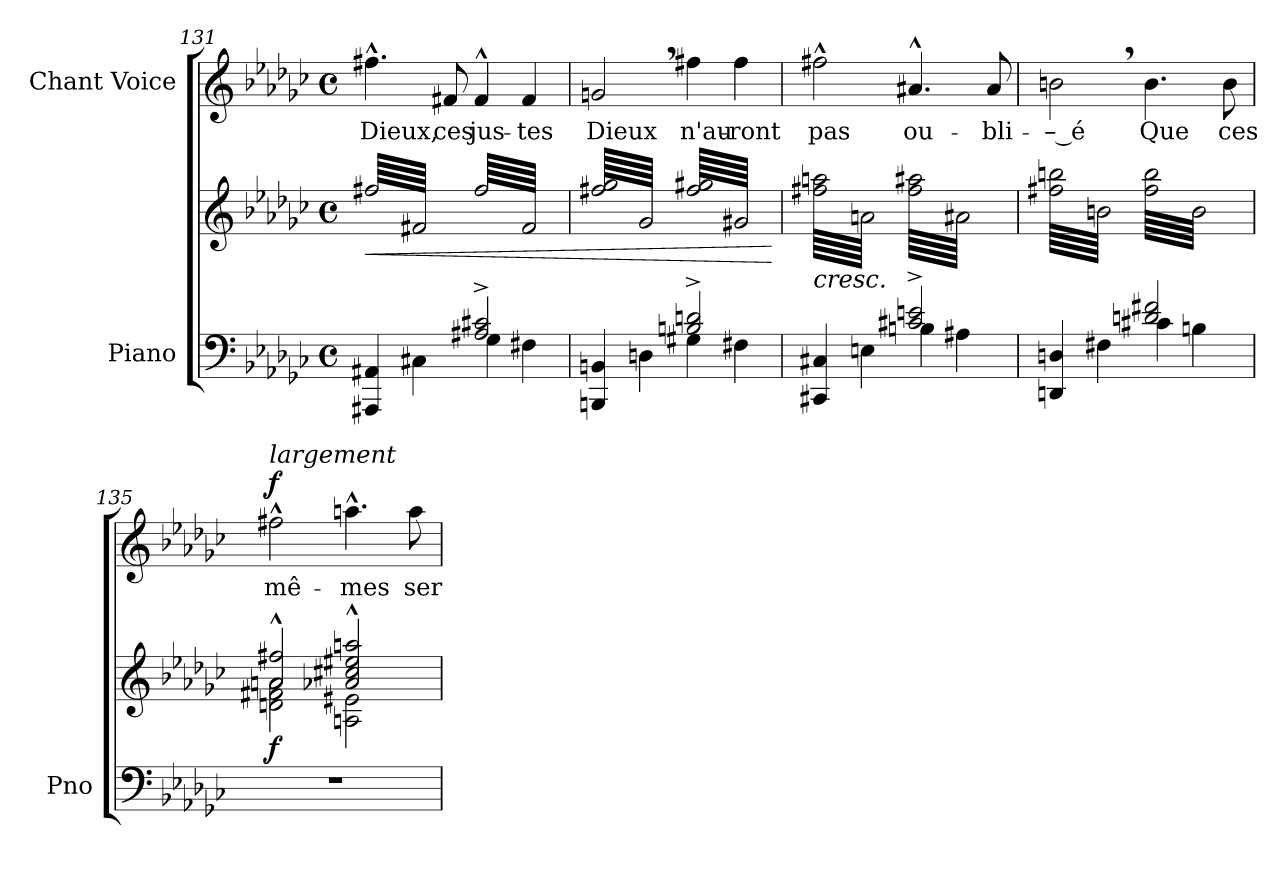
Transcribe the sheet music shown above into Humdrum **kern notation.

**kern	**kern	**dynam	**kern	**text	**dynam
*part2	*part2	*part2	*part1	*part1	*part1
*staff3	*staff2	*staff2/3	*staff1	*staff1	*staff1
*I"Piano	*	*	*I"Chant Voice	*	*
*I'Pno	*	*	*	*	*
*clefF4	*clefG2	*	*clefG2	*	*
*k[b-e-a-d-g-c-]	*k[b-e-a-d-g-c-]	*	*k[b-e-a-d-g-c-]	*	*
*M4/4	*M4/4	*	*M4/4	*	*
*met(c)	*met(c)	*	*met(c)	*	*
=131	=131	=131	=131	=131	=131
*^	*	*	*	*	*
!	!	!	!LO:HP:b	!	!LO:LY:b	!
*	*	*tremolo	*	*	*	*
4AAA#X/ 4AA#X/	2ryy	64ff#X/LLLL	<	4.ff#X^^\	Dieux,	.
.	.	64f#X/	.	.	.	.
.	.	64ff#X/	.	.	.	.
.	.	64f#X/	.	.	.	.
.	.	64ff#X/	.	.	.	.
.	.	64f#X/	.	.	.	.
.	.	64ff#X/	.	.	.	.
.	.	64f#X/	.	.	.	.
.	.	64ff#X/	.	.	.	.
.	.	64f#X/	.	.	.	.
.	.	64ff#X/	.	.	.	.
.	.	64f#X/	.	.	.	.
.	.	64ff#X/	.	.	.	.
.	.	64f#X/	.	.	.	.
.	.	64ff#X/	.	.	.	.
.	.	64f#X/	.	.	.	.
4C#X\	.	64ff#X/	.	.	.	.
.	.	64f#X/	.	.	.	.
.	.	64ff#X/	.	.	.	.
.	.	64f#X/	.	.	.	.
.	.	64ff#X/	.	.	.	.
.	.	64f#X/	.	.	.	.
.	.	64ff#X/	.	.	.	.
.	.	64f#X/	.	.	.	.
!	!	!	!	!	!LO:LY:b	!
.	.	64ff#X/	.	8f#X/	ces	.
.	.	64f#X/	.	.	.	.
.	.	64ff#X/	.	.	.	.
.	.	64f#X/	.	.	.	.
.	.	64ff#X/	.	.	.	.
.	.	64f#X/	.	.	.	.
.	.	64ff#X/	.	.	.	.
.	.	64f#X/JJJJ	.	.	.	.
!	!	!	!	!	!LO:LY:b	!
2A#X/^ 2c#X/^	4G-\	64ff#/LLLL	.	4f#^^/	jus-	.
.	.	64f#/	.	.	.	.
.	.	64ff#/	.	.	.	.
.	.	64f#/	.	.	.	.
.	.	64ff#/	.	.	.	.
.	.	64f#/	.	.	.	.
.	.	64ff#/	.	.	.	.
.	.	64f#/	.	.	.	.
.	.	64ff#/	.	.	.	.
.	.	64f#/	.	.	.	.
.	.	64ff#/	.	.	.	.
.	.	64f#/	.	.	.	.
.	.	64ff#/	.	.	.	.
.	.	64f#/	.	.	.	.
.	.	64ff#/	.	.	.	.
.	.	64f#/	.	.	.	.
!	!	!	!	!	!LO:LY:b	!
.	4F#X\	64ff#/	.	4f#/	-tes	.
.	.	64f#/	.	.	.	.
.	.	64ff#/	.	.	.	.
.	.	64f#/	.	.	.	.
.	.	64ff#/	.	.	.	.
.	.	64f#/	.	.	.	.
.	.	64ff#/	.	.	.	.
.	.	64f#/	.	.	.	.
.	.	64ff#/	.	.	.	.
.	.	64f#/	.	.	.	.
.	.	64ff#/	.	.	.	.
.	.	64f#/	.	.	.	.
.	.	64ff#/	.	.	.	.
.	.	64f#/	.	.	.	.
.	.	64ff#/	.	.	.	.
.	.	64f#/JJJJ	.	.	.	.
=132	=132	=132	=132	=132	=132	=132
!	!	!	!	!	!LO:LY:b	!
4BBBn/ 4BBn/	2ryy	64ff#X/ 64gg-/LLLL	.	2gn,/	Dieux	.
.	.	64g-/	.	.	.	.
.	.	64ff#X/ 64gg-/	.	.	.	.
.	.	64g-/	.	.	.	.
.	.	64ff#X/ 64gg-/	.	.	.	.
.	.	64g-/	.	.	.	.
.	.	64ff#X/ 64gg-/	.	.	.	.
.	.	64g-/	.	.	.	.
.	.	64ff#X/ 64gg-/	.	.	.	.
.	.	64g-/	.	.	.	.
.	.	64ff#X/ 64gg-/	.	.	.	.
.	.	64g-/	.	.	.	.
.	.	64ff#X/ 64gg-/	.	.	.	.
.	.	64g-/	.	.	.	.
.	.	64ff#X/ 64gg-/	.	.	.	.
.	.	64g-/	.	.	.	.
4Dn\	.	64ff#X/ 64gg-/	.	.	.	.
.	.	64g-/	.	.	.	.
.	.	64ff#X/ 64gg-/	.	.	.	.
.	.	64g-/	.	.	.	.
.	.	64ff#X/ 64gg-/	.	.	.	.
.	.	64g-/	.	.	.	.
.	.	64ff#X/ 64gg-/	.	.	.	.
.	.	64g-/	.	.	.	.
.	.	64ff#X/ 64gg-/	.	.	.	.
.	.	64g-/	.	.	.	.
.	.	64ff#X/ 64gg-/	.	.	.	.
.	.	64g-/	.	.	.	.
.	.	64ff#X/ 64gg-/	.	.	.	.
.	.	64g-/	.	.	.	.
.	.	64ff#X/ 64gg-/	.	.	.	.
.	.	64g-/JJJJ	.	.	.	.
!	!	!	!	!	!LO:LY:b	!
2Bn/^ 2dn/^	4G#X\	64ff#/ 64gg#X/LLLL	.	4ff#X\	n'au-	.
.	.	64g#X/	.	.	.	.
.	.	64ff#/ 64gg#X/	.	.	.	.
.	.	64g#X/	.	.	.	.
.	.	64ff#/ 64gg#X/	.	.	.	.
.	.	64g#X/	.	.	.	.
.	.	64ff#/ 64gg#X/	.	.	.	.
.	.	64g#X/	.	.	.	.
.	.	64ff#/ 64gg#X/	.	.	.	.
.	.	64g#X/	.	.	.	.
.	.	64ff#/ 64gg#X/	.	.	.	.
.	.	64g#X/	.	.	.	.
.	.	64ff#/ 64gg#X/	.	.	.	.
.	.	64g#X/	.	.	.	.
.	.	64ff#/ 64gg#X/	.	.	.	.
.	.	64g#X/	.	.	.	.
!	!	!	!	!	!LO:LY:b	!
.	4F#X\	64ff#/ 64gg#X/	.	4ff#\	-ront	.
.	.	64g#X/	.	.	.	.
.	.	64ff#/ 64gg#X/	.	.	.	.
.	.	64g#X/	.	.	.	.
.	.	64ff#/ 64gg#X/	.	.	.	.
.	.	64g#X/	.	.	.	.
.	.	64ff#/ 64gg#X/	.	.	.	.
.	.	64g#X/	.	.	.	.
.	.	64ff#/ 64gg#X/	.	.	.	.
.	.	64g#X/	.	.	.	.
.	.	64ff#/ 64gg#X/	.	.	.	.
.	.	64g#X/	.	.	.	.
.	.	64ff#/ 64gg#X/	.	.	.	.
.	.	64g#X/	.	.	.	.
.	.	64ff#/ 64gg#X/	.	.	.	.
.	.	64g#X/JJJJ	.	.	.	.
*v	*v	*	*	*	*	*
.	.	[	.	.	.
=133	=133	=133	=133	=133	=133
*^	*	*	*	*	*
!	!	!LO:TX:b:i:t=cresc.	!	!	!	!
!	!	!	!	!	!LO:LY:b	!
4CC#X/ 4C#X/	2ryy	64ff#X\ 64aan\LLLL	.	2ff#X^^\	pas	.
.	.	64an\	.	.	.	.
.	.	64ff#X\ 64aan\	.	.	.	.
.	.	64an\	.	.	.	.
.	.	64ff#X\ 64aan\	.	.	.	.
.	.	64an\	.	.	.	.
.	.	64ff#X\ 64aan\	.	.	.	.
.	.	64an\	.	.	.	.
.	.	64ff#X\ 64aan\	.	.	.	.
.	.	64an\	.	.	.	.
.	.	64ff#X\ 64aan\	.	.	.	.
.	.	64an\	.	.	.	.
.	.	64ff#X\ 64aan\	.	.	.	.
.	.	64an\	.	.	.	.
.	.	64ff#X\ 64aan\	.	.	.	.
.	.	64an\	.	.	.	.
4En\	.	64ff#X\ 64aan\	.	.	.	.
.	.	64an\	.	.	.	.
.	.	64ff#X\ 64aan\	.	.	.	.
.	.	64an\	.	.	.	.
.	.	64ff#X\ 64aan\	.	.	.	.
.	.	64an\	.	.	.	.
.	.	64ff#X\ 64aan\	.	.	.	.
.	.	64an\	.	.	.	.
.	.	64ff#X\ 64aan\	.	.	.	.
.	.	64an\	.	.	.	.
.	.	64ff#X\ 64aan\	.	.	.	.
.	.	64an\	.	.	.	.
.	.	64ff#X\ 64aan\	.	.	.	.
.	.	64an\	.	.	.	.
.	.	64ff#X\ 64aan\	.	.	.	.
.	.	64an\JJJJ	.	.	.	.
!	!	!	!	!	!LO:LY:b	!
2c#X/^ 2en/^	4Bn\	64ff#\ 64aa#X\LLLL	.	4.a#X^^/	ou-	.
.	.	64a#X\	.	.	.	.
.	.	64ff#\ 64aa#X\	.	.	.	.
.	.	64a#X\	.	.	.	.
.	.	64ff#\ 64aa#X\	.	.	.	.
.	.	64a#X\	.	.	.	.
.	.	64ff#\ 64aa#X\	.	.	.	.
.	.	64a#X\	.	.	.	.
.	.	64ff#\ 64aa#X\	.	.	.	.
.	.	64a#X\	.	.	.	.
.	.	64ff#\ 64aa#X\	.	.	.	.
.	.	64a#X\	.	.	.	.
.	.	64ff#\ 64aa#X\	.	.	.	.
.	.	64a#X\	.	.	.	.
.	.	64ff#\ 64aa#X\	.	.	.	.
.	.	64a#X\	.	.	.	.
.	4A#X\	64ff#\ 64aa#X\	.	.	.	.
.	.	64a#X\	.	.	.	.
.	.	64ff#\ 64aa#X\	.	.	.	.
.	.	64a#X\	.	.	.	.
.	.	64ff#\ 64aa#X\	.	.	.	.
.	.	64a#X\	.	.	.	.
.	.	64ff#\ 64aa#X\	.	.	.	.
.	.	64a#X\	.	.	.	.
!	!	!	!	!	!LO:LY:b	!
.	.	64ff#\ 64aa#X\	.	8a#/	-bli-	.
.	.	64a#X\	.	.	.	.
.	.	64ff#\ 64aa#X\	.	.	.	.
.	.	64a#X\	.	.	.	.
.	.	64ff#\ 64aa#X\	.	.	.	.
.	.	64a#X\	.	.	.	.
.	.	64ff#\ 64aa#X\	.	.	.	.
.	.	64a#X\JJJJ	.	.	.	.
!!LO:PB:g=z
=134	=134	=134	=134	=134	=134	=134
!	!	!	!	!	!LO:LY:b	!
4DDn/ 4Dn/	2ryy	64ff#X\ 64bbn\LLLL	.	2bn,\	-– é	.
.	.	64bn\	.	.	.	.
.	.	64ff#X\ 64bbn\	.	.	.	.
.	.	64bn\	.	.	.	.
.	.	64ff#X\ 64bbn\	.	.	.	.
.	.	64bn\	.	.	.	.
.	.	64ff#X\ 64bbn\	.	.	.	.
.	.	64bn\	.	.	.	.
.	.	64ff#X\ 64bbn\	.	.	.	.
.	.	64bn\	.	.	.	.
.	.	64ff#X\ 64bbn\	.	.	.	.
.	.	64bn\	.	.	.	.
.	.	64ff#X\ 64bbn\	.	.	.	.
.	.	64bn\	.	.	.	.
.	.	64ff#X\ 64bbn\	.	.	.	.
.	.	64bn\	.	.	.	.
4F#X\	.	64ff#X\ 64bbn\	.	.	.	.
.	.	64bn\	.	.	.	.
.	.	64ff#X\ 64bbn\	.	.	.	.
.	.	64bn\	.	.	.	.
.	.	64ff#X\ 64bbn\	.	.	.	.
.	.	64bn\	.	.	.	.
.	.	64ff#X\ 64bbn\	.	.	.	.
.	.	64bn\	.	.	.	.
.	.	64ff#X\ 64bbn\	.	.	.	.
.	.	64bn\	.	.	.	.
.	.	64ff#X\ 64bbn\	.	.	.	.
.	.	64bn\	.	.	.	.
.	.	64ff#X\ 64bbn\	.	.	.	.
.	.	64bn\	.	.	.	.
.	.	64ff#X\ 64bbn\	.	.	.	.
.	.	64bn\JJJJ	.	.	.	.
!	!	!	!	!	!LO:LY:b	!
2dn/ 2f#X/	4c#X\	64ff#\ 64bb\LLLL	.	4.b\	Que	.
.	.	64b\	.	.	.	.
.	.	64ff#\ 64bb\	.	.	.	.
.	.	64b\	.	.	.	.
.	.	64ff#\ 64bb\	.	.	.	.
.	.	64b\	.	.	.	.
.	.	64ff#\ 64bb\	.	.	.	.
.	.	64b\	.	.	.	.
.	.	64ff#\ 64bb\	.	.	.	.
.	.	64b\	.	.	.	.
.	.	64ff#\ 64bb\	.	.	.	.
.	.	64b\	.	.	.	.
.	.	64ff#\ 64bb\	.	.	.	.
.	.	64b\	.	.	.	.
.	.	64ff#\ 64bb\	.	.	.	.
.	.	64b\	.	.	.	.
.	4Bn\	64ff#\ 64bb\	.	.	.	.
.	.	64b\	.	.	.	.
.	.	64ff#\ 64bb\	.	.	.	.
.	.	64b\	.	.	.	.
.	.	64ff#\ 64bb\	.	.	.	.
.	.	64b\	.	.	.	.
.	.	64ff#\ 64bb\	.	.	.	.
.	.	64b\	.	.	.	.
!	!	!	!	!	!LO:LY:b	!
.	.	64ff#\ 64bb\	.	8b\	ces	.
.	.	64b\	.	.	.	.
.	.	64ff#\ 64bb\	.	.	.	.
.	.	64b\	.	.	.	.
.	.	64ff#\ 64bb\	.	.	.	.
.	.	64b\	.	.	.	.
.	.	64ff#\ 64bb\	.	.	.	.
.	.	64b\JJJJ	.	.	.	.
*	*	*Xtremolo	*	*	*	*
*v	*v	*	*	*	*	*
=135	=135	=135	=135	=135	=135
*	*	*	*MM160	*	*
*	*^	*	*	*	*
!	!	!	!	!LO:TX:a:i:t=largement	!	!
!	!	!	!LO:DY:b	!	!LO:LY:b	!LO:DY:a
1r	2a-/^^ 2ff#X/^^	2dn\ 2f#X\ 2an\	f	2ff#X^^\	mê-	f
.	.	.	.	.	.	.
.	.	.	.	.	.	.
.	.	.	.	.	.	.
.	.	.	.	.	.	.
.	.	.	.	.	.	.
.	.	.	.	.	.	.
.	.	.	.	.	.	.
.	.	.	.	.	.	.
.	.	.	.	.	.	.
.	.	.	.	.	.	.
.	.	.	.	.	.	.
.	.	.	.	.	.	.
.	.	.	.	.	.	.
.	.	.	.	.	.	.
.	.	.	.	.	.	.
!	!	!	!	!	!LO:LY:b	!
.	2a-/^^ 2cc#X/^^ 2ee#X/^^ 2aan/^^	2An\ 2e#X\	.	4.aan^^\	-mes	.
!	!	!	!	!	!LO:LY:b	!
.	.	.	.	8aa\	ser-	.
*	*v	*v	*	*	*	*
=	=	=	=	=	=
*-	*-	*-	*-	*-	*-
